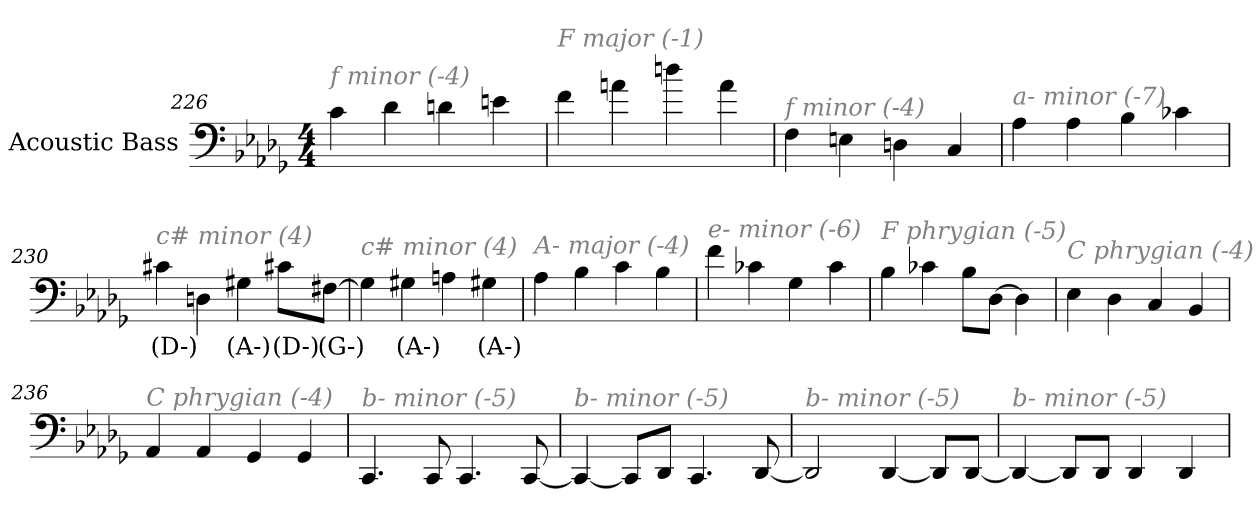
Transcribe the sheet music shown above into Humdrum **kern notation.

**kern	**text
*part1	*part1
*staff1	*staff1
*I"Acoustic Bass	*
*clefF4	*
*ITrd7c12	*
*k[b-e-a-d-g-]	*
*D-:	*
*M4/4	*
=226	=226
!LO:TX:i:color=#808080:t=f minor (-4)	!
4C	.
4D-	.
4Dn	.
4En	.
=227	=227
!LO:TX:i:color=#808080:t=F major (-1)	!
4F	.
4An	.
4dn	.
4A	.
=228	=228
!LO:TX:i:color=#808080:t=f minor (-4)	!
4FF	.
4EEn	.
4DDn	.
4CC	.
=229	=229
!LO:TX:i:color=#808080:t=a- minor (-7)	!
4AA-	.
4AA-	.
4BB-	.
4C-X	.
=230	=230
!LO:TX:i:color=#808080:t=c# minor (4)	!
4C#Xi	(D-)
4DDn	.
4GG#Xi	(A-)
8C#XiL	(D-)
[8FF#XiJ	(G-)
=231	=231
!LO:TX:i:color=#808080:t=c# minor (4)	!
4GG-]	.
4GG#Xi	(A-)
4AAn	.
4GG#Xi	(A-)
=232	=232
!LO:TX:i:color=#808080:t=A- major (-4)	!
4AA-	.
4BB-	.
4C	.
4BB-	.
=233	=233
!LO:TX:i:color=#808080:t=e- minor (-6)	!
4F	.
4C-X	.
4GG-	.
4C-	.
=234	=234
!LO:TX:i:color=#808080:t=F phrygian (-5)	!
4BB-	.
4C-X	.
8BB-L	.
[8DD-J	.
4DD-]	.
=235	=235
!LO:TX:i:color=#808080:t=C phrygian (-4)	!
4EE-	.
4DD-	.
4CC	.
4BBB-	.
=236	=236
!LO:TX:i:color=#808080:t=C phrygian (-4)	!
4AAA-	.
4AAA-	.
4GGG-	.
4GGG-	.
=237	=237
!LO:TX:i:color=#808080:t=b- minor (-5)	!
4.CCC	.
8CCC	.
4.CCC	.
[8CCC	.
=238	=238
!LO:TX:i:color=#808080:t=b- minor (-5)	!
4CCC_	.
8CCCL]	.
8DDD-J	.
4.CCC	.
[8DDD-	.
=239	=239
!LO:TX:i:color=#808080:t=b- minor (-5)	!
2DDD-]	.
[4DDD-	.
8DDD-L]	.
[8DDD-J	.
=240	=240
!LO:TX:i:color=#808080:t=b- minor (-5)	!
4DDD-_	.
8DDD-L]	.
8DDD-J	.
4DDD-	.
4DDD-	.
=	=
*-	*-
